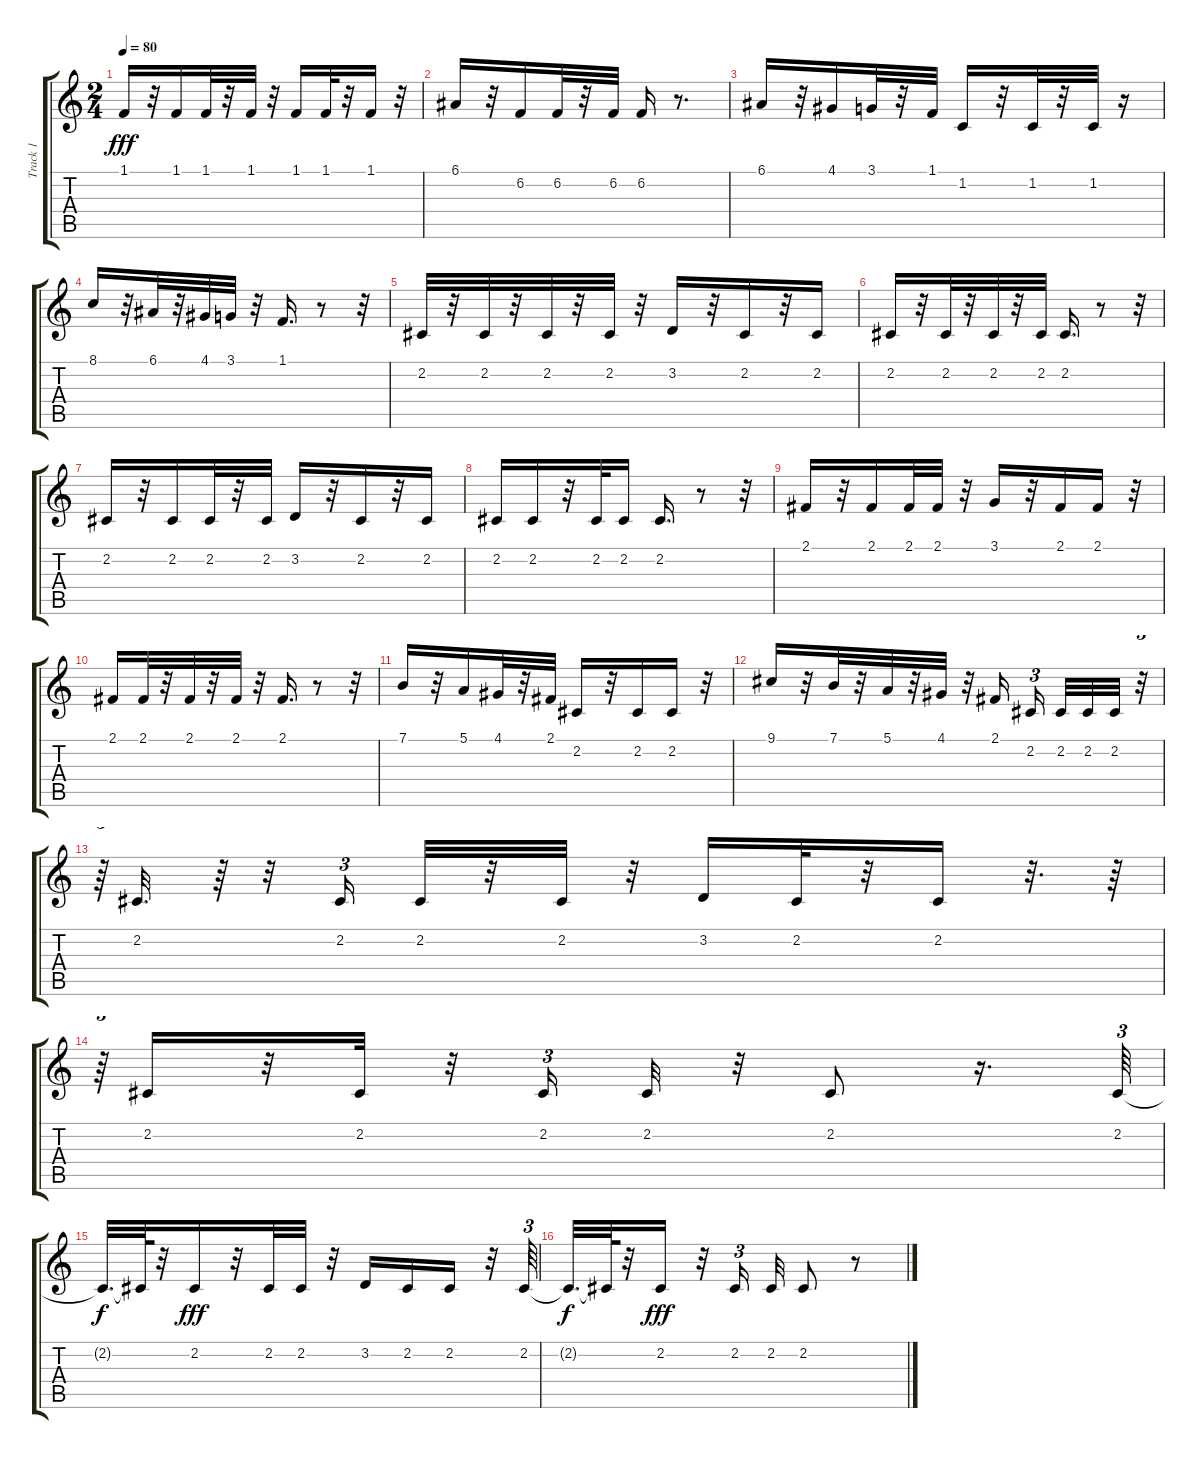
\track ("Track 1" "Track 1") {instrument clarinet}
\staff {score tabs}
\tuning (E4 B3 G3 D3 A2 E2) {hide}
\ts (2 4)
\tempo 80
\clef g2
\ks c
1.1.16{dy fff} r.32 1.1.16 1.1.32 r.32 1.1.32 r.32 1.1.16 1.1.32 r.32 1.1.16 r.32 |
6.1.16 r.32 6.2.16 6.2.32 r.32 6.2.32 6.2.16 r.8{d} |
6.1.16 r.32 4.1.16 3.1.32 r.32 1.1.32 1.2.16 r.32 1.2.32 r.32 1.2.32 r.16 |
8.1.16 r.32 6.1.32 r.32 4.1.32 3.1.32 r.32 1.1.16{d} r.8 r.32 |
2.2.32 r.32 2.2.32 r.32 2.2.32 r.32 2.2.32 r.32 3.2.16 r.32 2.2.16 r.32 2.2.16 |
2.2.16 r.32 2.2.32 r.32 2.2.32 r.32 2.2.32 2.2.16{d} r.8 r.32 |
2.2.16 r.32 2.2.16 2.2.32 r.32 2.2.32 3.2.16 r.32 2.2.16 r.32 2.2.16 |
2.2.16 2.2.16 r.32 2.2.32 2.2.16 2.2.16{d} r.8 r.32 |
2.1.16 r.32 2.1.16 2.1.32 2.1.32 r.32 3.1.16 r.32 2.1.16 2.1.16 r.32 |
2.1.16 2.1.32 r.32 2.1.32 r.32 2.1.32 r.32 2.1.16{d} r.8 r.32 |
7.1.16 r.32 5.1.16 4.1.32 r.32 2.1.32 2.2.16 r.32 2.2.16 2.2.16 r.32 |
9.1.16 r.32 7.1.32 r.32 5.1.32 r.32 4.1.32 r.32 2.1.16{beam splitsecondary} 2.2.16{tu (3 2) beam splitsecondary} 2.2.32 2.2.32 2.2.32 r.32{tu (3 2)} |
r.64{tu (3 2)} 2.2.32{d} r.64 r.32 2.2.16{tu (3 2)} 2.2.32 r.32 2.2.32 r.32 3.2.16 2.2.32 r.32 2.2.16 r.32{d} r.64 |
r.64{tu (3 2)} 2.2.16 r.32 2.2.32 r.32 2.2.16{tu (3 2)} 2.2.32 r.32 2.2.8 r.16{d} 2.2.64{tu (3 2)} |
2.2{t}.32{d dy f} 2.2{t}.64 r.32 2.2.16{dy fff} r.32 2.2.32 2.2.32 r.32 3.2.16 2.2.16 2.2.16 r.32 2.2.64{tu (3 2)} |
2.2{t}.32{d dy f} 2.2{t}.64 r.32 2.2.16{dy fff} r.32 2.2.16{tu (3 2)} 2.2.32 2.2.8 r.8
